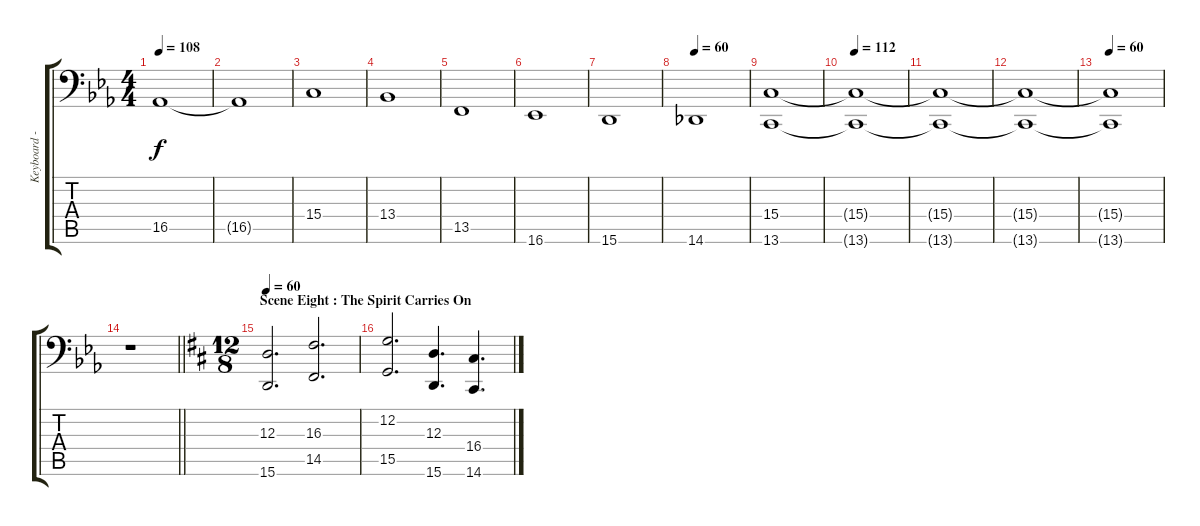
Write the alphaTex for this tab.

\track ("Keyboard - Jordan Rudess" "Keyboard -") {instrument acousticgrandpiano}
\staff {score tabs}
\tuning (C3 G2 D2 A1 E1 B0) {hide}
\ts (4 4)
\tempo 108
\clef f4
\ks eb
16.5.1{dy f} |
16.5{t}.1 |
15.4.1 |
13.4.1 |
13.5.1 |
16.6.1 |
15.6.1 |
\tempo 60
14.6.1 |
(15.4 13.6).1 |
\tempo 112
(15.4{t} 13.6{t}).1{volume 0} |
(15.4{t} 13.6{t}).1 |
(15.4{t} 13.6{t}).1 |
\tempo 60
(15.4{t} 13.6{t}).1 |
\barLineRight lightlight
r.1 |
\ts (12 8)
\section ("" "Scene Eight : The Spirit Carries On")
\tempo 60
\ks d
(12.3 15.6).2{d volume 13 instrument acousticgrandpiano} (16.3 14.5).2{d} |
(12.2 15.5).2{d} (12.3 15.6).4{d} (16.4 14.6).4{d}
